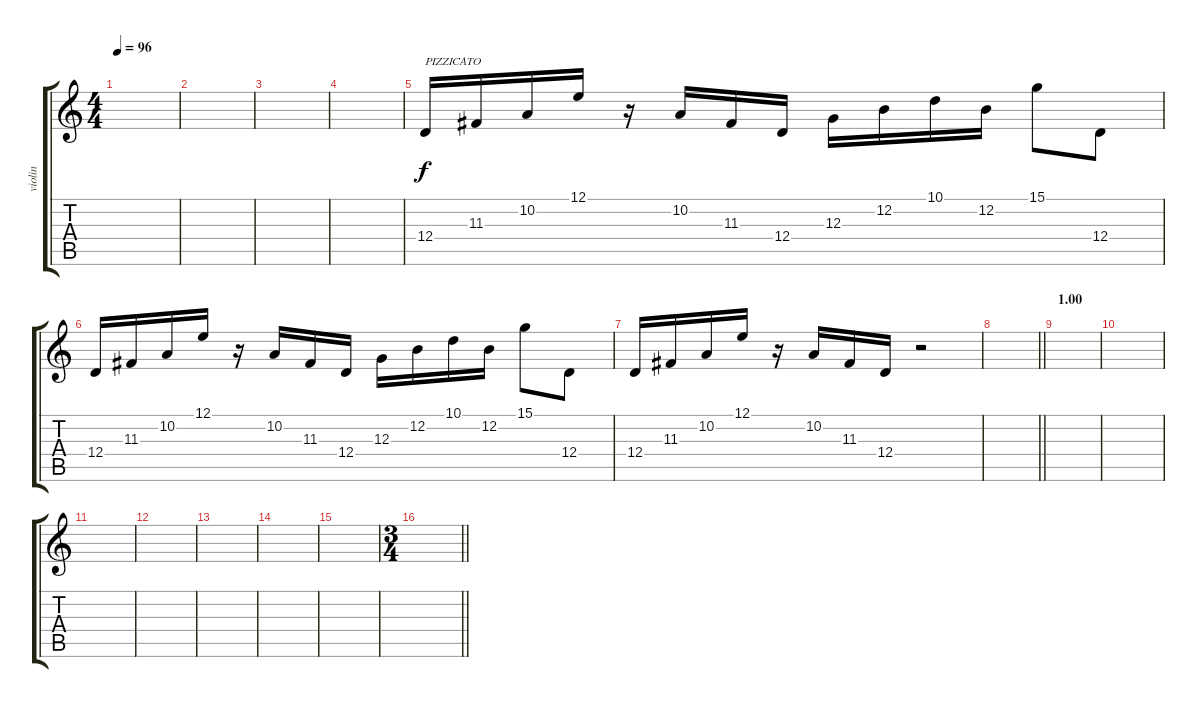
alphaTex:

\track ("violin" "violin") {instrument violin}
\staff {score tabs}
\tuning (E4 B3 G3 D3 A2 E2) {hide}
\ts (4 4)
\tempo 96
\clef g2
\ks c
|
|
|
|
12.4.16{txt "PIZZICATO" instrument pizzicatostrings} 11.3.16 10.2.16 12.1.16 r.16 10.2.16 11.3.16 12.4.16 12.3.16 12.2.16 10.1.16 12.2.16 15.1.8 12.4.8 |
12.4.16 11.3.16 10.2.16 12.1.16 r.16 10.2.16 11.3.16 12.4.16 12.3.16 12.2.16 10.1.16 12.2.16 15.1.8 12.4.8 |
12.4.16 11.3.16 10.2.16 12.1.16 r.16 10.2.16 11.3.16 12.4.16 r.2 |
\barLineRight lightlight
|
\section ("" "1.00")
|
|
|
|
|
|
|
\ts (3 4)
\barLineRight lightlight
